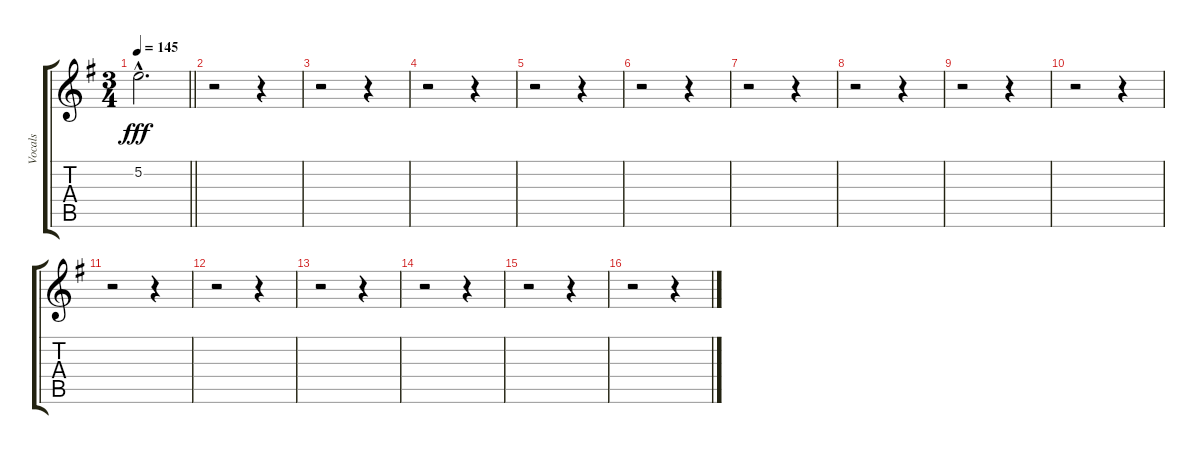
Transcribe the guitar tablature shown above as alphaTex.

\track ("Vocals" "Vocals") {instrument distortionguitar}
\staff {score tabs}
\tuning (E4 B3 G3 D3 A2 E2) {hide}
\ts (3 4)
\tempo 145
\clef g2
\barLineRight lightlight
\ks eminor
5.2{hac t}.2{d dy fff} |
r.2 r.4 |
r.2 r.4 |
r.2 r.4 |
r.2 r.4 |
r.2 r.4 |
r.2 r.4 |
r.2 r.4 |
r.2 r.4 |
r.2 r.4 |
r.2 r.4 |
r.2 r.4 |
r.2 r.4 |
r.2 r.4 |
r.2 r.4 |
r.2 r.4
